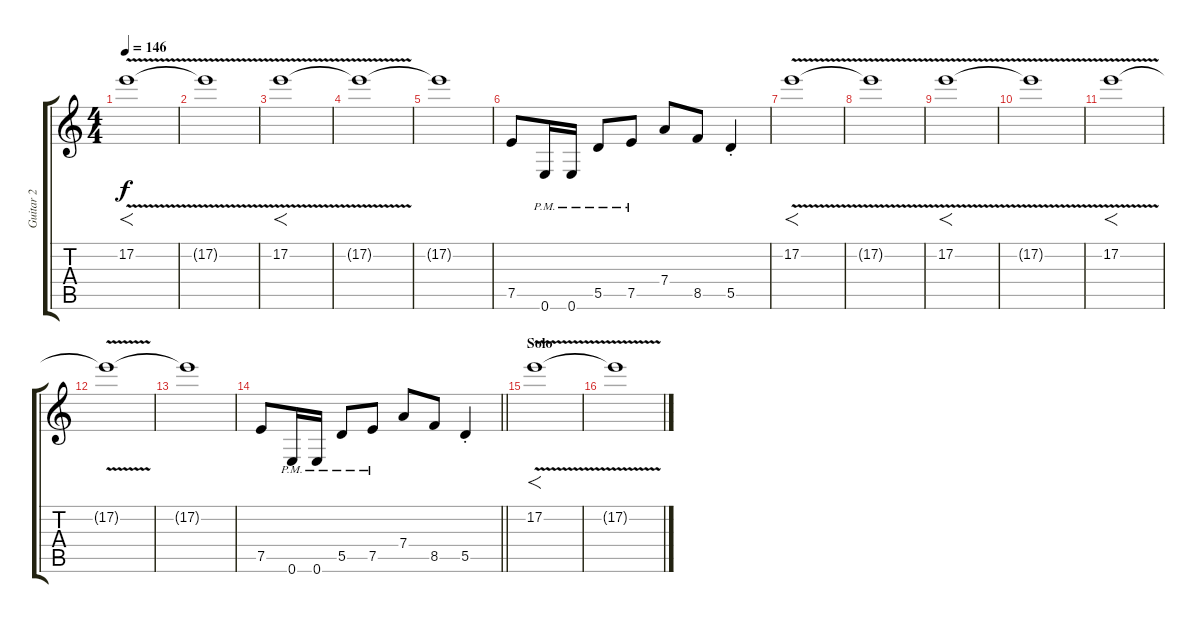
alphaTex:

\track ("Guitar 2" "Guitar 2") {instrument distortionguitar}
\staff {score tabs}
\tuning (E4 B3 G3 D3 A2 E2) {hide}
\ts (4 4)
\tempo 146
\clef g2
\ks c
17.2{v}.1{f dy f} |
17.2{t}.1 |
17.2{v}.1{f} |
17.2{t}.1 |
17.2{t}.1 |
7.5.8 0.6{pm}.16 0.6{pm}.16 5.5{pm}.8 7.5{pm}.8 7.4.8 8.5.8 5.5{st}.4 |
17.2{v}.1{f} |
17.2{t}.1 |
17.2{v}.1{f} |
17.2{t}.1 |
17.2{v}.1{f} |
17.2{t}.1 |
17.2{t}.1 |
\barLineRight lightlight
7.5.8 0.6{pm}.16 0.6{pm}.16 5.5{pm}.8 7.5{pm}.8 7.4.8 8.5.8 5.5{st}.4 |
\section ("" "Solo")
17.2{v}.1{f} |
17.2{t}.1
